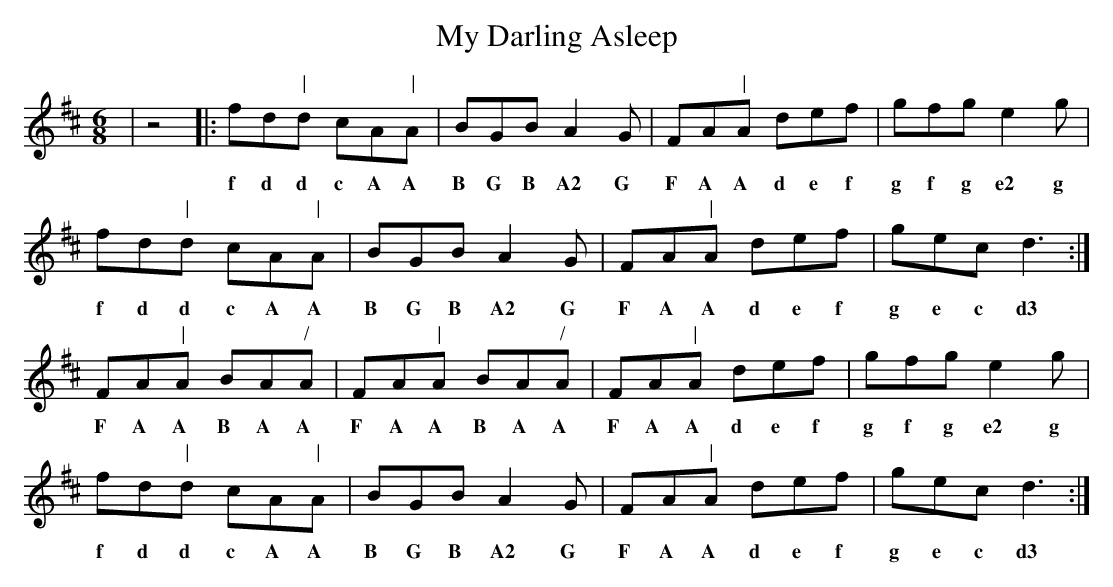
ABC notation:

X:1 - Speed 55
T: My Darling Asleep
M: 6/8
L: 1/8
K: Dmaj
|z4|:fd"|"d cA"|"A|BGB A2G|FA"|"A def|gfg e2g|
w: f d d c A A B G B A2 G F A A d e f g f g e2 g
fd"|"d cA"|"A|BGB A2G|FA"|"A def|gec d3:|
w: f d d c A A B G B A2 G F A A d e f g e c d3
FA"|"A BA"/"A|FA"|"A BA"/"A|FA"|"A def|gfg e2g|
w: F A A  B A A F A A B A A F A A d e f g f g e2 g
fd"|"d cA"|"A|BGB A2G|FA"|"A def|gec d3:|
w: f d d c A A B G B A2 G F A A d e f g e c d3
